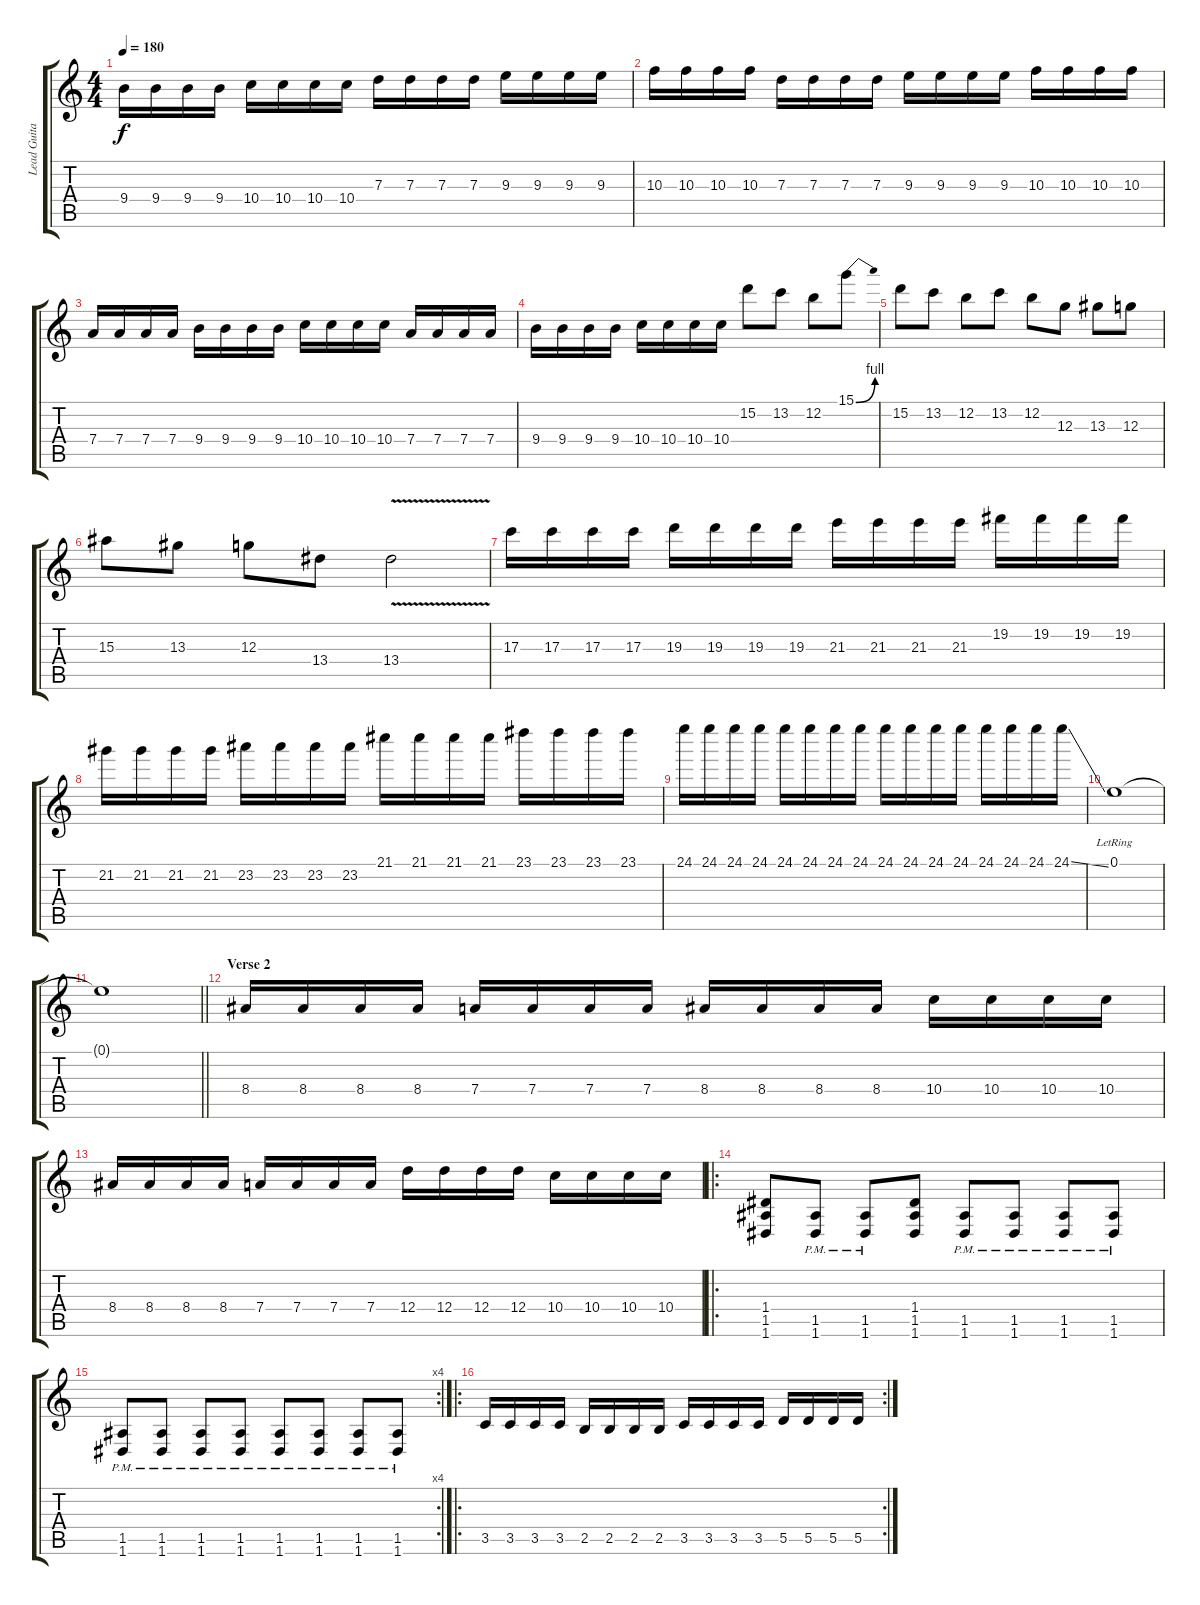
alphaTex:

\track ("Lead Guitar" "Lead Guita") {instrument overdrivenguitar}
\staff {score tabs}
\tuning (E4 B3 G3 D3 A2 D2) {hide}
\ts (4 4)
\tempo 180
\clef g2
\ks c
9.4.16{dy f} 9.4.16 9.4.16 9.4.16 10.4.16 10.4.16 10.4.16 10.4.16 7.3.16 7.3.16 7.3.16 7.3.16 9.3.16 9.3.16 9.3.16 9.3.16 |
10.3.16 10.3.16 10.3.16 10.3.16 7.3.16 7.3.16 7.3.16 7.3.16 9.3.16 9.3.16 9.3.16 9.3.16 10.3.16 10.3.16 10.3.16 10.3.16 |
7.4.16 7.4.16 7.4.16 7.4.16 9.4.16 9.4.16 9.4.16 9.4.16 10.4.16 10.4.16 10.4.16 10.4.16 7.4.16 7.4.16 7.4.16 7.4.16 |
9.4.16 9.4.16 9.4.16 9.4.16 10.4.16 10.4.16 10.4.16 10.4.16 15.2.8 13.2.8 12.2.8 15.1{be (bend 0 0 60 4)}.8 |
15.2.8 13.2.8 12.2.8 13.2.8 12.2.8 12.3.8 13.3.8 12.3.8 |
15.3.8 13.3.8 12.3.8 13.4.8 13.4{v}.2 |
17.3.16 17.3.16 17.3.16 17.3.16 19.3.16 19.3.16 19.3.16 19.3.16 21.3.16 21.3.16 21.3.16 21.3.16 19.2.16 19.2.16 19.2.16 19.2.16 |
21.2.16 21.2.16 21.2.16 21.2.16 23.2.16 23.2.16 23.2.16 23.2.16 21.1.16 21.1.16 21.1.16 21.1.16 23.1.16 23.1.16 23.1.16 23.1.16 |
24.1.16 24.1.16 24.1.16 24.1.16 24.1.16 24.1.16 24.1.16 24.1.16 24.1.16 24.1.16 24.1.16 24.1.16 24.1.16 24.1.16 24.1.16 24.1{ss}.16 |
0.1{lr}.1 |
\barLineRight lightlight
0.1{t}.1 |
\section ("" "Verse 2")
8.4.16 8.4.16 8.4.16 8.4.16 7.4.16 7.4.16 7.4.16 7.4.16 8.4.16 8.4.16 8.4.16 8.4.16 10.4.16 10.4.16 10.4.16 10.4.16 |
8.4.16 8.4.16 8.4.16 8.4.16 7.4.16 7.4.16 7.4.16 7.4.16 12.4.16 12.4.16 12.4.16 12.4.16 10.4.16 10.4.16 10.4.16 10.4.16 |
\ro
(1.4 1.5 1.6).8 (1.5{pm} 1.6{pm}).8 (1.5{pm} 1.6{pm}).8 (1.4 1.5 1.6).8 (1.5{pm} 1.6{pm}).8 (1.5{pm} 1.6{pm}).8 (1.5{pm} 1.6{pm}).8 (1.5{pm} 1.6{pm}).8 |
\rc 4
(1.5{pm} 1.6{pm}).8 (1.5{pm} 1.6{pm}).8 (1.5{pm} 1.6{pm}).8 (1.5{pm} 1.6{pm}).8 (1.5{pm} 1.6{pm}).8 (1.5{pm} 1.6{pm}).8 (1.5{pm} 1.6{pm}).8 (1.5{pm} 1.6{pm}).8 |
\ro
\rc 2
3.5.16 3.5.16 3.5.16 3.5.16 2.5.16 2.5.16 2.5.16 2.5.16 3.5.16 3.5.16 3.5.16 3.5.16 5.5.16 5.5.16 5.5.16 5.5.16
